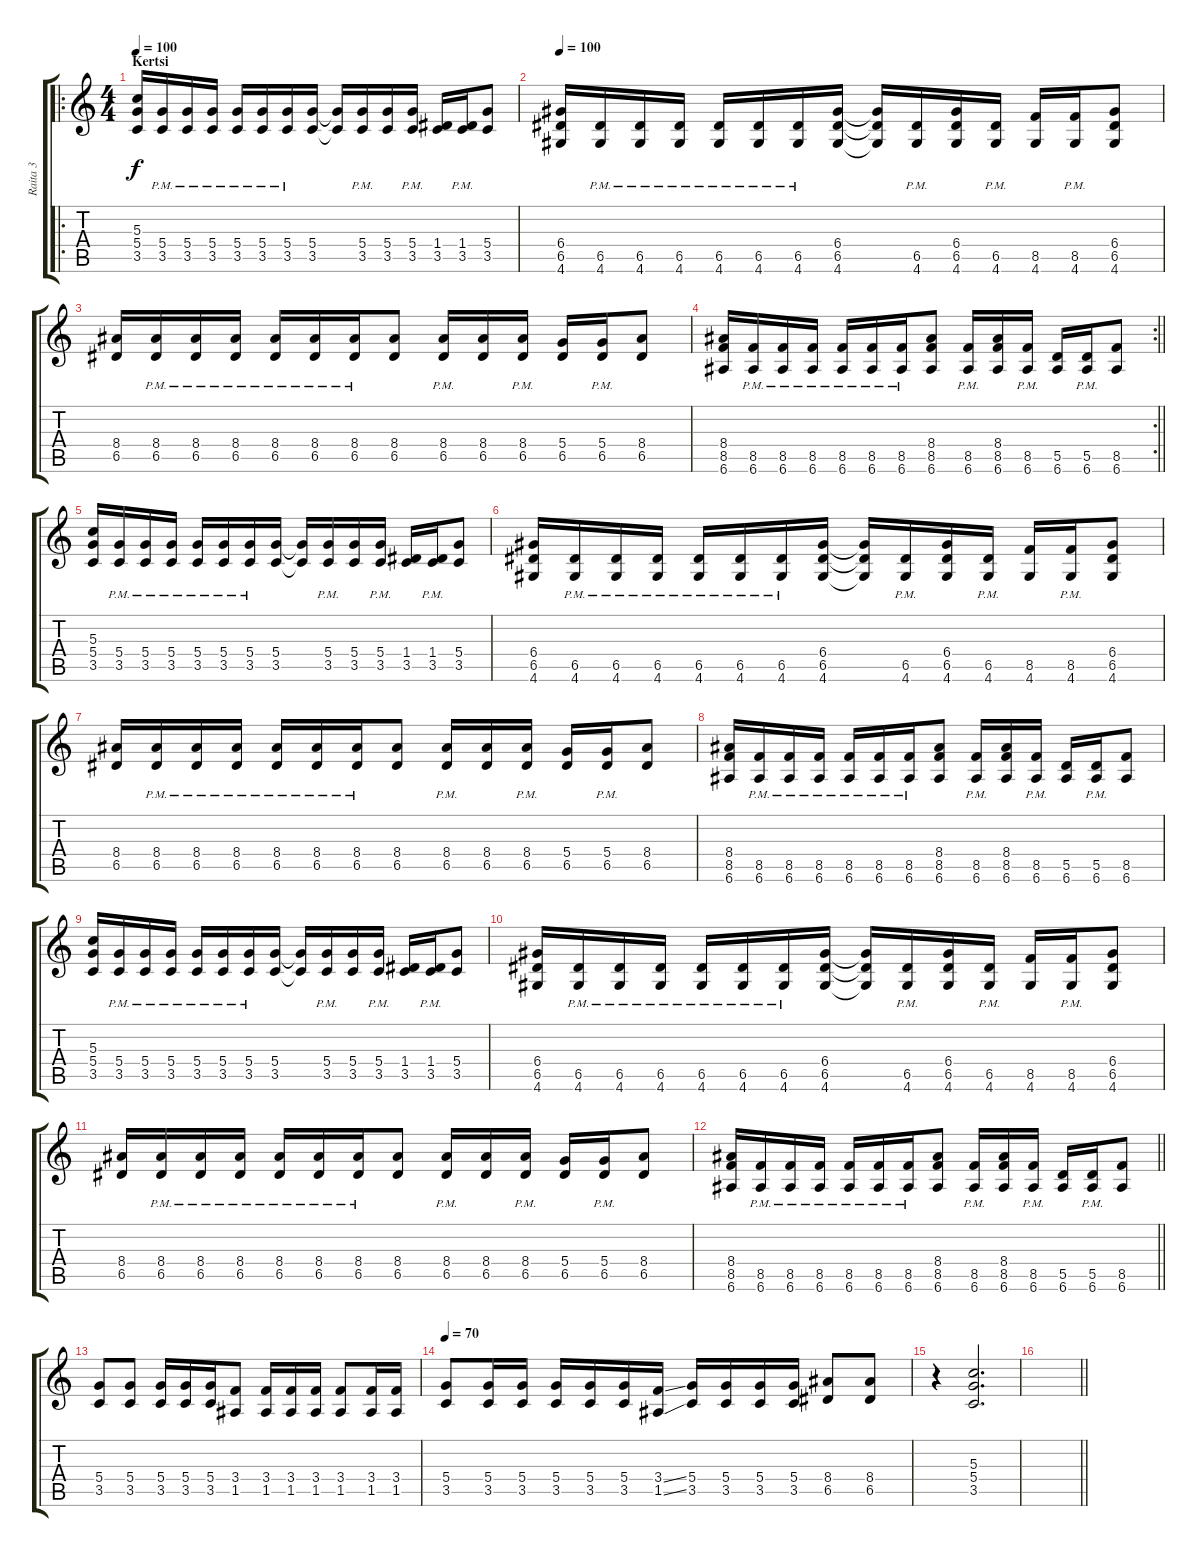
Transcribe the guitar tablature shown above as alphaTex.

\track ("Raita 3" "Raita 3") {instrument overdrivenguitar}
\staff {score tabs}
\tuning (E4 B3 G3 D3 A2 E2) {hide}
\ro
\ts (4 4)
\section ("" "Kertsi")
\tempo 100
\clef g2
\ks c
(5.3 5.4 3.5).16{dy f} (5.4{pm} 3.5{pm}).16 (5.4{pm} 3.5{pm}).16 (5.4{pm} 3.5{pm}).16 (5.4{pm} 3.5{pm}).16 (5.4{pm} 3.5{pm}).16 (5.4{pm} 3.5{pm}).16 (5.4 3.5).16 (5.4{t} 3.5{t}).16 (5.4{pm} 3.5{pm}).16 (5.4 3.5).16 (5.4{pm} 3.5{pm}).16 (1.4 3.5).16 (1.4{pm} 3.5{pm}).16 (5.4 3.5).8 |
\tempo 100
(6.4 6.5 4.6).16 (6.5{pm} 4.6{pm}).16 (6.5{pm} 4.6{pm}).16 (6.5{pm} 4.6{pm}).16 (6.5{pm} 4.6{pm}).16 (6.5{pm} 4.6{pm}).16 (6.5{pm} 4.6{pm}).16 (6.4 6.5 4.6).16 (6.4{t} 6.5{t} 4.6{t}).16 (6.5{pm} 4.6{pm}).16 (6.4 6.5 4.6).16 (6.5{pm} 4.6{pm}).16 (8.5 4.6).16 (8.5{pm} 4.6{pm}).16 (6.4 6.5 4.6).8 |
(8.4 6.5).16 (8.4{pm} 6.5{pm}).16 (8.4{pm} 6.5{pm}).16 (8.4{pm} 6.5{pm}).16 (8.4{pm} 6.5{pm}).16 (8.4{pm} 6.5{pm}).16 (8.4{pm} 6.5{pm}).16 (8.4 6.5).8 (8.4{pm} 6.5{pm}).16 (8.4 6.5).16 (8.4{pm} 6.5{pm}).16 (5.4 6.5).16 (5.4{pm} 6.5{pm}).16 (8.4 6.5).8 |
\rc 2
\barLineRight lightlight
(8.4 8.5 6.6).16 (8.5{pm} 6.6{pm}).16 (8.5{pm} 6.6{pm}).16 (8.5{pm} 6.6{pm}).16 (8.5{pm} 6.6{pm}).16 (8.5{pm} 6.6{pm}).16 (8.5{pm} 6.6{pm}).16 (8.4 8.5 6.6).8 (8.5{pm} 6.6{pm}).16 (8.4 8.5 6.6).16 (8.5{pm} 6.6{pm}).16 (5.5 6.6).16 (5.5{pm} 6.6{pm}).16 (8.5 6.6).8 |
(5.3 5.4 3.5).16 (5.4{pm} 3.5{pm}).16 (5.4{pm} 3.5{pm}).16 (5.4{pm} 3.5{pm}).16 (5.4{pm} 3.5{pm}).16 (5.4{pm} 3.5{pm}).16 (5.4{pm} 3.5{pm}).16 (5.4 3.5).16 (5.4{t} 3.5{t}).16 (5.4{pm} 3.5{pm}).16 (5.4 3.5).16 (5.4{pm} 3.5{pm}).16 (1.4 3.5).16 (1.4{pm} 3.5{pm}).16 (5.4 3.5).8 |
(6.4 6.5 4.6).16 (6.5{pm} 4.6{pm}).16 (6.5{pm} 4.6{pm}).16 (6.5{pm} 4.6{pm}).16 (6.5{pm} 4.6{pm}).16 (6.5{pm} 4.6{pm}).16 (6.5{pm} 4.6{pm}).16 (6.4 6.5 4.6).16 (6.4{t} 6.5{t} 4.6{t}).16 (6.5{pm} 4.6{pm}).16 (6.4 6.5 4.6).16 (6.5{pm} 4.6{pm}).16 (8.5 4.6).16 (8.5{pm} 4.6{pm}).16 (6.4 6.5 4.6).8 |
(8.4 6.5).16 (8.4{pm} 6.5{pm}).16 (8.4{pm} 6.5{pm}).16 (8.4{pm} 6.5{pm}).16 (8.4{pm} 6.5{pm}).16 (8.4{pm} 6.5{pm}).16 (8.4{pm} 6.5{pm}).16 (8.4 6.5).8 (8.4{pm} 6.5{pm}).16 (8.4 6.5).16 (8.4{pm} 6.5{pm}).16 (5.4 6.5).16 (5.4{pm} 6.5{pm}).16 (8.4 6.5).8 |
(8.4 8.5 6.6).16 (8.5{pm} 6.6{pm}).16 (8.5{pm} 6.6{pm}).16 (8.5{pm} 6.6{pm}).16 (8.5{pm} 6.6{pm}).16 (8.5{pm} 6.6{pm}).16 (8.5{pm} 6.6{pm}).16 (8.4 8.5 6.6).8 (8.5{pm} 6.6{pm}).16 (8.4 8.5 6.6).16 (8.5{pm} 6.6{pm}).16 (5.5 6.6).16 (5.5{pm} 6.6{pm}).16 (8.5 6.6).8 |
(5.3 5.4 3.5).16 (5.4{pm} 3.5{pm}).16 (5.4{pm} 3.5{pm}).16 (5.4{pm} 3.5{pm}).16 (5.4{pm} 3.5{pm}).16 (5.4{pm} 3.5{pm}).16 (5.4{pm} 3.5{pm}).16 (5.4 3.5).16 (5.4{t} 3.5{t}).16 (5.4{pm} 3.5{pm}).16 (5.4 3.5).16 (5.4{pm} 3.5{pm}).16 (1.4 3.5).16 (1.4{pm} 3.5{pm}).16 (5.4 3.5).8 |
(6.4 6.5 4.6).16 (6.5{pm} 4.6{pm}).16 (6.5{pm} 4.6{pm}).16 (6.5{pm} 4.6{pm}).16 (6.5{pm} 4.6{pm}).16 (6.5{pm} 4.6{pm}).16 (6.5{pm} 4.6{pm}).16 (6.4 6.5 4.6).16 (6.4{t} 6.5{t} 4.6{t}).16 (6.5{pm} 4.6{pm}).16 (6.4 6.5 4.6).16 (6.5{pm} 4.6{pm}).16 (8.5 4.6).16 (8.5{pm} 4.6{pm}).16 (6.4 6.5 4.6).8 |
(8.4 6.5).16 (8.4{pm} 6.5{pm}).16 (8.4{pm} 6.5{pm}).16 (8.4{pm} 6.5{pm}).16 (8.4{pm} 6.5{pm}).16 (8.4{pm} 6.5{pm}).16 (8.4{pm} 6.5{pm}).16 (8.4 6.5).8 (8.4{pm} 6.5{pm}).16 (8.4 6.5).16 (8.4{pm} 6.5{pm}).16 (5.4 6.5).16 (5.4{pm} 6.5{pm}).16 (8.4 6.5).8 |
\barLineRight lightlight
(8.4 8.5 6.6).16 (8.5{pm} 6.6{pm}).16 (8.5{pm} 6.6{pm}).16 (8.5{pm} 6.6{pm}).16 (8.5{pm} 6.6{pm}).16 (8.5{pm} 6.6{pm}).16 (8.5{pm} 6.6{pm}).16 (8.4 8.5 6.6).8 (8.5{pm} 6.6{pm}).16 (8.4 8.5 6.6).16 (8.5{pm} 6.6{pm}).16 (5.5 6.6).16 (5.5{pm} 6.6{pm}).16 (8.5 6.6).8 |
(5.4 3.5).8 (5.4 3.5).8 (5.4 3.5).16 (5.4 3.5).16 (5.4 3.5).16 (3.4 1.5).8 (3.4 1.5).16 (3.4 1.5).16 (3.4 1.5).16 (3.4 1.5).8 (3.4 1.5).16 (3.4 1.5).16 |
\tempo 70
(5.4 3.5).8 (5.4 3.5).16 (5.4 3.5).16 (5.4 3.5).16 (5.4 3.5).16 (5.4 3.5).16 (3.4{ss} 1.5{ss}).16 (5.4 3.5).16 (5.4 3.5).16 (5.4 3.5).16 (5.4 3.5).16 (8.4 6.5).8 (8.4 6.5).8 |
r.4 (5.3 5.4 3.5).2{d} |
\barLineRight lightlight
